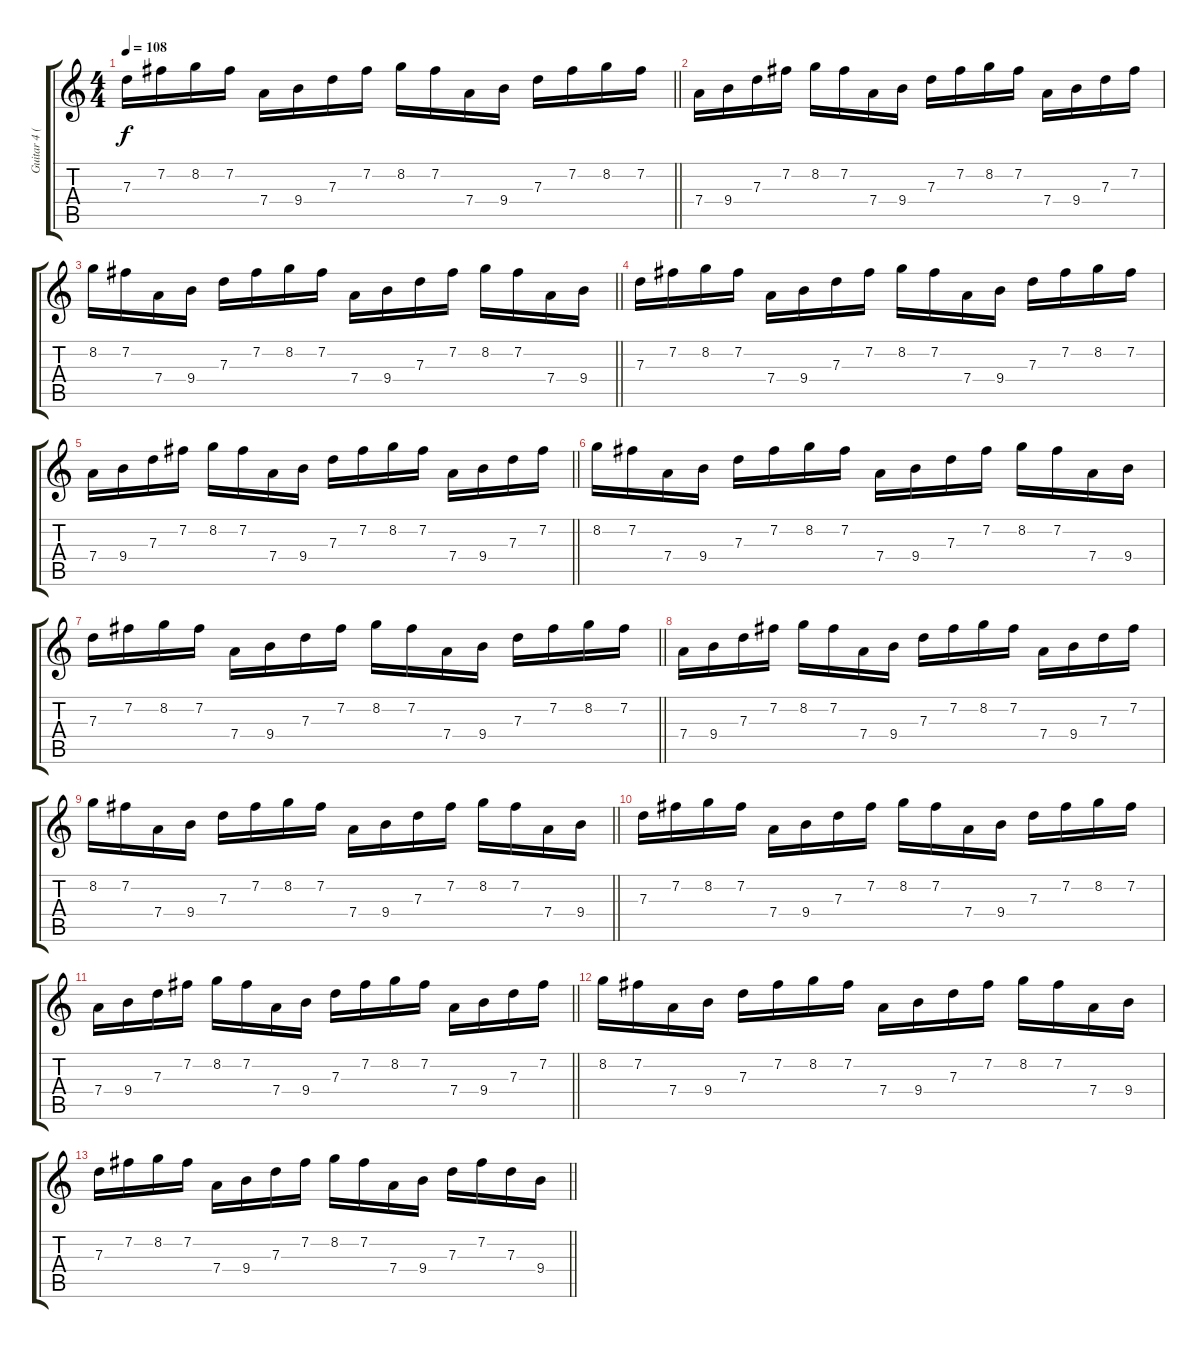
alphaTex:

\track ("Guitar 4 (Josh Klinghoffer)" "Guitar 4 (") {instrument electricguitarclean}
\staff {score tabs}
\tuning (E4 B3 G3 D3 A2 E2) {hide}
\ts (4 4)
\tempo 108
\clef g2
\barLineRight lightlight
\ks c
7.3.16{dy f} 7.2.16 8.2.16 7.2.16 7.4.16 9.4.16 7.3.16 7.2.16 8.2.16 7.2.16 7.4.16 9.4.16 7.3.16 7.2.16 8.2.16 7.2.16 |
7.4.16 9.4.16 7.3.16 7.2.16 8.2.16 7.2.16 7.4.16 9.4.16 7.3.16 7.2.16 8.2.16 7.2.16 7.4.16 9.4.16 7.3.16 7.2.16 |
\barLineRight lightlight
8.2.16 7.2.16 7.4.16 9.4.16 7.3.16 7.2.16 8.2.16 7.2.16 7.4.16 9.4.16 7.3.16 7.2.16 8.2.16 7.2.16 7.4.16 9.4.16 |
7.3.16 7.2.16 8.2.16 7.2.16 7.4.16 9.4.16 7.3.16 7.2.16 8.2.16 7.2.16 7.4.16 9.4.16 7.3.16 7.2.16 8.2.16 7.2.16 |
\barLineRight lightlight
7.4.16 9.4.16 7.3.16 7.2.16 8.2.16 7.2.16 7.4.16 9.4.16 7.3.16 7.2.16 8.2.16 7.2.16 7.4.16 9.4.16 7.3.16 7.2.16 |
8.2.16 7.2.16 7.4.16 9.4.16 7.3.16 7.2.16 8.2.16 7.2.16 7.4.16 9.4.16 7.3.16 7.2.16 8.2.16 7.2.16 7.4.16 9.4.16 |
\barLineRight lightlight
7.3.16 7.2.16 8.2.16 7.2.16 7.4.16 9.4.16 7.3.16 7.2.16 8.2.16 7.2.16 7.4.16 9.4.16 7.3.16 7.2.16 8.2.16 7.2.16 |
7.4.16 9.4.16 7.3.16 7.2.16 8.2.16 7.2.16 7.4.16 9.4.16 7.3.16 7.2.16 8.2.16 7.2.16 7.4.16 9.4.16 7.3.16 7.2.16 |
\barLineRight lightlight
8.2.16 7.2.16 7.4.16 9.4.16 7.3.16 7.2.16 8.2.16 7.2.16 7.4.16 9.4.16 7.3.16 7.2.16 8.2.16 7.2.16 7.4.16 9.4.16 |
7.3.16 7.2.16 8.2.16 7.2.16 7.4.16 9.4.16 7.3.16 7.2.16 8.2.16 7.2.16 7.4.16 9.4.16 7.3.16 7.2.16 8.2.16 7.2.16 |
\barLineRight lightlight
7.4.16 9.4.16 7.3.16 7.2.16 8.2.16 7.2.16 7.4.16 9.4.16 7.3.16 7.2.16 8.2.16 7.2.16 7.4.16 9.4.16 7.3.16 7.2.16 |
8.2.16 7.2.16 7.4.16 9.4.16 7.3.16 7.2.16 8.2.16 7.2.16 7.4.16 9.4.16 7.3.16 7.2.16 8.2.16 7.2.16 7.4.16 9.4.16 |
\barLineRight lightlight
7.3.16 7.2.16 8.2.16 7.2.16 7.4.16 9.4.16 7.3.16 7.2.16 8.2.16 7.2.16 7.4.16 9.4.16 7.3.16 7.2.16 7.3.16 9.4.16
